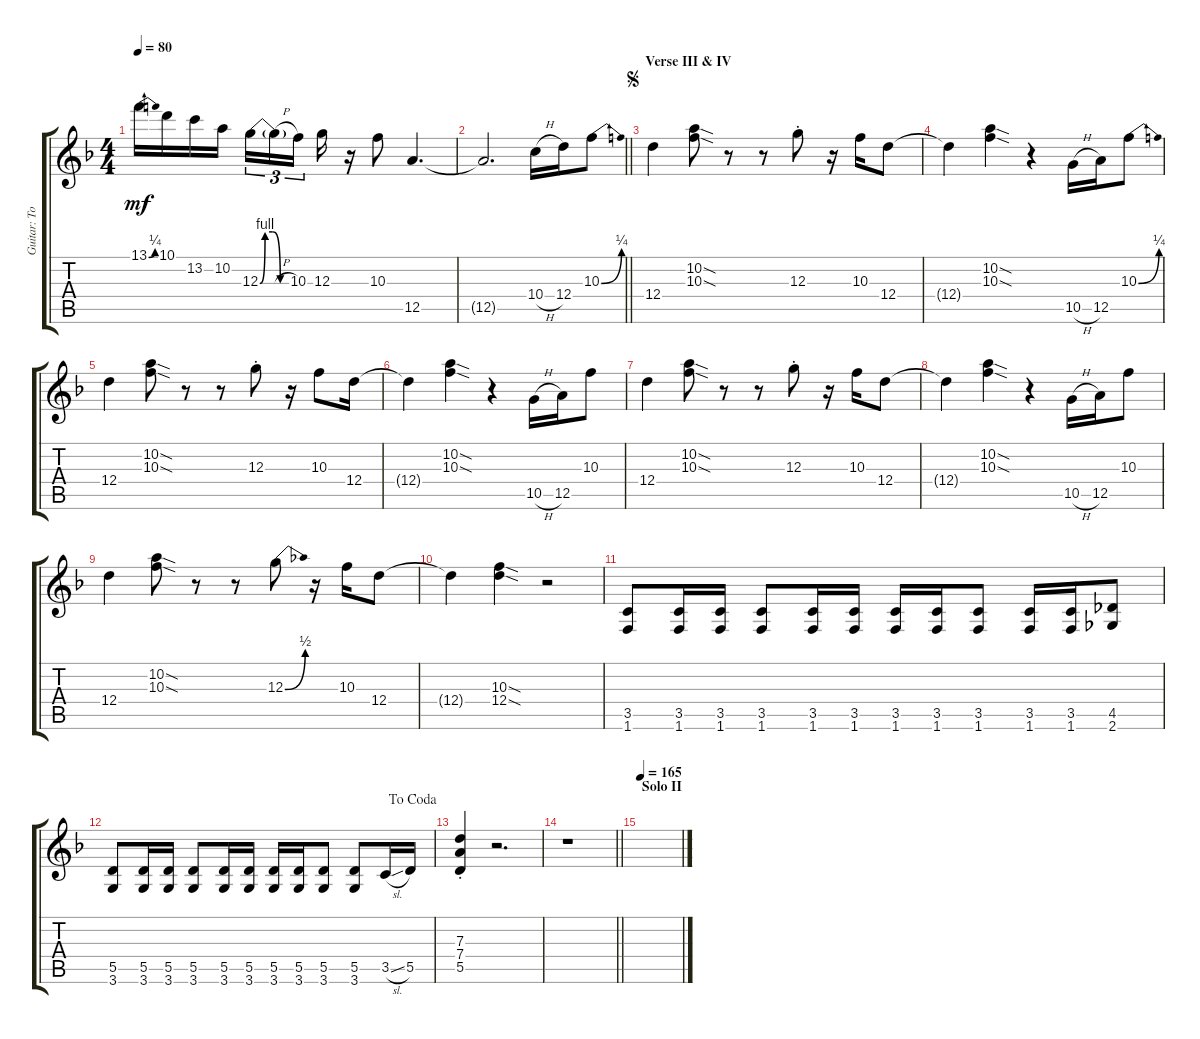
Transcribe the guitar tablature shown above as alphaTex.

\track ("Guitar: Tony" "Guitar: To") {instrument distortionguitar}
\staff {score tabs}
\tuning (E4 B3 G3 D3 A2 E2) {hide}
\ts (4 4)
\tempo 80
\clef g2
\ks f
13.1{be (bend 0 0 60 1)}.16{dy mf} 10.1.16 13.2.16 10.2.16 12.3{be (custom 0 0 10 4 25 4 40 0 60 0)}.16{tu (3 2)} 12.3{h t}.16{tu (3 2)} 10.3.16{tu (3 2) beam splitsecondary} 12.3.16 r.16 10.3.8 12.5.4{d} |
\barLineRight lightlight
12.5{t}.2{d} 10.4{h}.16 12.4.16 10.3{be (bend 0 0 60 1)}.8 |
\section ("" "Verse III & IV")
\jump segno
12.4.4 (10.2{sod} 10.3{sod}).8 r.8 r.8 12.3{st}.8 r.16 10.3.16 12.4.8 |
12.4{t}.4 (10.2{sod} 10.3{sod}).4 r.4 10.5{h}.16 12.5.16 10.3{be (bend 0 0 60 1)}.8 |
12.4.4 (10.2{sod} 10.3{sod}).8 r.8 r.8 12.3{st}.8 r.16 10.3.8 12.4.16 |
12.4{t}.4 (10.2{sod} 10.3{sod}).4 r.4 10.5{h}.16 12.5.16 10.3.8 |
12.4.4 (10.2{sod} 10.3{sod}).8 r.8 r.8 12.3{st}.8 r.16 10.3.16 12.4.8 |
12.4{t}.4 (10.2{sod} 10.3{sod}).4 r.4 10.5{h}.16 12.5.16 10.3.8 |
12.4.4 (10.2{sod} 10.3{sod}).8 r.8 r.8 12.3{be (bend 0 0 60 2)}.8 r.16 10.3.16 12.4.8 |
12.4{t}.4 (10.3{sod} 12.4{sod}).4 r.2 |
(3.5 1.6).8 (3.5 1.6).16 (3.5 1.6).16 (3.5 1.6).8 (3.5 1.6).16 (3.5 1.6).16 (3.5 1.6).16 (3.5 1.6).16 (3.5 1.6).8 (3.5 1.6).16 (3.5 1.6).16 (4.5 2.6).8 |
\jump dacoda
(5.5 3.6).8 (5.5 3.6).16 (5.5 3.6).16 (5.5 3.6).8 (5.5 3.6).16 (5.5 3.6).16 (5.5 3.6).16 (5.5 3.6).16 (5.5 3.6).8 (5.5 3.6).8 3.5{sl}.16 5.5.16 |
(7.3{st} 7.4{st} 5.5{st}).4 r.2{d} |
\barLineRight lightlight
r.1 |
\section ("" "Solo II")
\tempo 165
